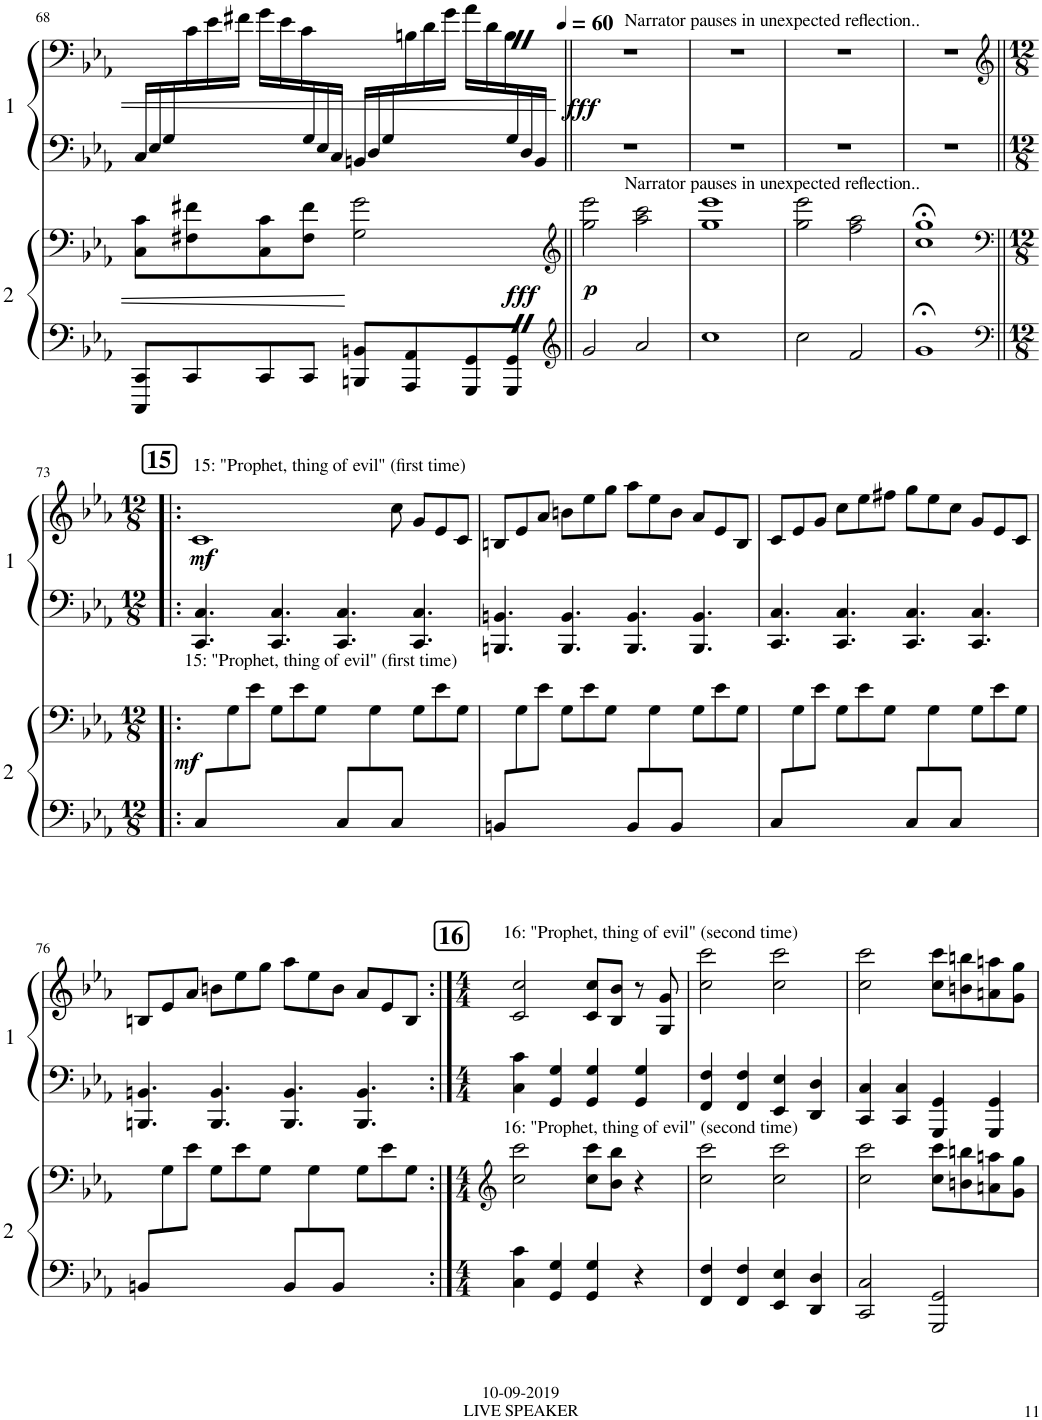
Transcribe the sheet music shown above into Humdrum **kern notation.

**kern	**kern	**dynam	**kern	**kern	**dynam
*part2	*part2	*part2	*part1	*part1	*part1
*staff4	*staff3	*staff3/4	*staff2	*staff1	*staff1/2
*I"2	*	*	*I"1	*	*
!!LO:PB:g=z
*clefF4	*clefF4	*	*clefF4	*clefF4	*
*k[b-e-a-]	*k[b-e-a-]	*	*k[b-e-a-]	*k[b-e-a-]	*
*M4/4	*M4/4	*	*M4/4	*M4/4	*
*	*	*	*Xtuplet	*	*
=68	=68	=68	=68	=68	=68
*	*	*	*^	*	*
8CCC/ 8CC/L	8C\ 8c\L	.	24C/LL	1ryy	8ryy	.
.	.	.	24E-/	.	.	.
.	.	.	24G/	.	.	.
8CC/	8F#X\ 8f#X\	.	4ryy	.	24c\	.
.	.	.	.	.	24e-\	.
.	.	.	.	.	24f#X\JJ	.
*	*	*	*	*	*Xtuplet	*
8CC/	8C\ 8c\	.	.	.	24g\LL	.
.	.	.	.	.	24e-\	.
.	.	.	.	.	24c\	.
8CC/J	8F#\ 8f#\J	.	24G/	.	4ryy	.
.	.	.	24E-/	.	.	.
.	.	.	24C/JJ	.	.	.
8BBBn/ 8BBn/L	2G\ 2g\	.	24BBn/LL	.	.	.
.	.	.	24D/	.	.	.
.	.	.	24G/	.	.	.
8AAA-/ 8AA-/	.	.	4ryy	.	24Bn\	.
.	.	.	.	.	24d\	.
.	.	.	.	.	24g\JJ	.
8GGG/ 8GG/	.	.	.	.	24a-\LL	.
.	.	.	.	.	24d\	.
.	.	.	.	.	24B\	.
!	!	!LO:DY:a=2	!	!	!	!
8GGG/Z 8GG/ZJ	.	fff	24G/	.	12ryy	.
.	.	.	24D/	.	.	.
!	!	!	!	!	!	!LO:DY:b
.	.	.	24BBZ/JJ	.	24ryy	fff
*	*	*	*v	*v	*	*
=69||	=69||	=69||	=69||	=69||	=69||
*clefG2	*clefG2	*	*	*	*
*	*	*	*	*MM60	*
!	!	!	!	!LO:TX:a:t=Narrator pauses in unexpected reflection..	!
!	!LO:TX:a:t=Narrator pauses in unexpected reflection..	!	!	!	!
!	!	!LO:DY:b	!	!	!
2g/	2gg\ 2eee-\	p	1r	1r	.
2a-/	2aa-\ 2ccc\	.	.	.	.
=70	=70	=70	=70	=70	=70
1cc	1gg 1eee-	.	1r	1r	.
=71	=71	=71	=71	=71	=71
2cc\	2gg\ 2eee-\	.	1r	1r	.
2f/	2ff\ 2aa-\	.	.	.	.
=72	=72	=72	=72	=72	=72
1g;<	1cc;< 1gg;<	.	1r	1r	.
!!LO:LB:g=z
!!LO:REH:place=s1:a:B:cj:fs=14:t=15
=73!|:	=73!|:	=73!|:	=73!|:	=73!|:	=73!|:
*clefF4	*clefF4	*	*	*clefG2	*
*M12/8	*M12/8	*	*M12/8	*M12/8	*
*	*^	*	*	*	*
!	!	!	!	!	!LO:TX:a:t=15&colon; "Prophet, thing of evil" (first time)	!
!	!LO:TX:a:t=15&colon; "Prophet, thing of evil" (first time)	!	!	!	!	!
!	!	!	!LO:DY:a=2	!	!	!LO:DY:a=2
8C/L	1.ryy	8ryy	mf	4.CC/ 4.C/	1c	mf
8ryy	.	8G\	.	.	.	.
.	.	8e-\J	.	.	.	.
.	.	8G\L	.	4.CC/ 4.C/	.	.
.	.	8e-\	.	.	.	.
.	.	8G\J	.	.	.	.
8C/L	.	8ryy	.	4.CC/ 4.C/	.	.
8ryy	.	8G\	.	.	.	.
8C/J	.	8ryy	.	.	8cc\	.
4.ryy	.	8G\L	.	4.CC/ 4.C/	8g/L	.
.	.	8e-\	.	.	8e-/	.
.	.	8G\J	.	.	8c/J	.
=74	=74	=74	=74	=74	=74	=74
8BBn/L	1.ryy	8ryy	.	4.BBBn/ 4.BBn/	8Bn/L	.
8ryy	.	8G\	.	.	8e-/	.
.	.	8e-\J	.	.	8a-/J	.
.	.	8G\L	.	4.BBB/ 4.BB/	8bn\L	.
.	.	8e-\	.	.	8ee-\	.
.	.	8G\J	.	.	8gg\J	.
8BB/L	.	8ryy	.	4.BBB/ 4.BB/	8aa-\L	.
8ryy	.	8G\	.	.	8ee-\	.
8BB/J	.	8ryy	.	.	8b\J	.
4.ryy	.	8G\L	.	4.BBB/ 4.BB/	8a-/L	.
.	.	8e-\	.	.	8e-/	.
.	.	8G\J	.	.	8B/J	.
=75	=75	=75	=75	=75	=75	=75
8C/L	1.ryy	8ryy	.	4.CC/ 4.C/	8c/L	.
8ryy	.	8G\	.	.	8e-/	.
.	.	8e-\J	.	.	8g/J	.
.	.	8G\L	.	4.CC/ 4.C/	8cc\L	.
.	.	8e-\	.	.	8ee-\	.
.	.	8G\J	.	.	8ff#X\J	.
8C/L	.	8ryy	.	4.CC/ 4.C/	8gg\L	.
8ryy	.	8G\	.	.	8ee-\	.
8C/J	.	8ryy	.	.	8cc\J	.
4.ryy	.	8G\L	.	4.CC/ 4.C/	8g/L	.
.	.	8e-\	.	.	8e-/	.
.	.	8G\J	.	.	8c/J	.
!!LO:LB:g=z
=76	=76	=76	=76	=76	=76	=76
8BBn/L	1.ryy	8ryy	.	4.BBBn/ 4.BBn/	8Bn/L	.
8ryy	.	8G\	.	.	8e-/	.
.	.	8e-\J	.	.	8a-/J	.
.	.	8G\L	.	4.BBB/ 4.BB/	8bn\L	.
.	.	8e-\	.	.	8ee-\	.
.	.	8G\J	.	.	8gg\J	.
8BB/L	.	8ryy	.	4.BBB/ 4.BB/	8aa-\L	.
8ryy	.	8G\	.	.	8ee-\	.
8BB/J	.	8ryy	.	.	8b\J	.
4.ryy	.	8G\L	.	4.BBB/ 4.BB/	8a-/L	.
.	.	8e-\	.	.	8e-/	.
.	.	8G\J	.	.	8B/J	.
*	*v	*v	*	*	*	*
!!LO:REH:place=s1:a:B:cj:fs=14:t=16
=77:|!	=77:|!	=77:|!	=77:|!	=77:|!	=77:|!
*	*clefG2	*	*	*	*
*M4/4	*M4/4	*	*M4/4	*M4/4	*
*	*^	*	*	*	*
!	!	!	!	!	!LO:TX:a:t=16&colon; "Prophet, thing of evil" (second time)	!
!	!LO:TX:a:t=16&colon; "Prophet, thing of evil" (second time)	!	!	!	!	!
*	*v	*v	*	*	*	*
4C\ 4c\	2cc\ 2ccc\	.	4C\ 4c\	2c/ 2cc/	.
4GG/ 4G/	.	.	4GG/ 4G/	.	.
4GG/ 4G/	8cc\ 8ccc\L	.	4GG/ 4G/	8c/ 8cc/L	.
.	8b-\ 8bb-\J	.	.	8B-/ 8b-/J	.
4r	4r	.	4GG/ 4G/	8r	.
.	.	.	.	8G/ 8g/	.
=78	=78	=78	=78	=78	=78
4FF/ 4F/	2cc\ 2ccc\	.	4FF/ 4F/	2cc\ 2ccc\	.
4FF/ 4F/	.	.	4FF/ 4F/	.	.
4EE-/ 4E-/	2cc\ 2ccc\	.	4EE-/ 4E-/	2cc\ 2ccc\	.
4DD/ 4D/	.	.	4DD/ 4D/	.	.
=79	=79	=79	=79	=79	=79
2CC/ 2C/	2cc\ 2ccc\	.	4CC/ 4C/	2cc\ 2ccc\	.
.	.	.	4CC/ 4C/	.	.
2GGG/ 2GG/	8cc\ 8ccc\L	.	4GGG/ 4GG/	8cc\ 8ccc\L	.
.	8bn\ 8bbn\	.	.	8bn\ 8bbn\	.
.	8an\ 8aan\	.	4GGG/ 4GG/	8an\ 8aan\	.
.	8g\ 8gg\J	.	.	8g\ 8gg\J	.
=	=	=	=	=	=
*-	*-	*-	*-	*-	*-
